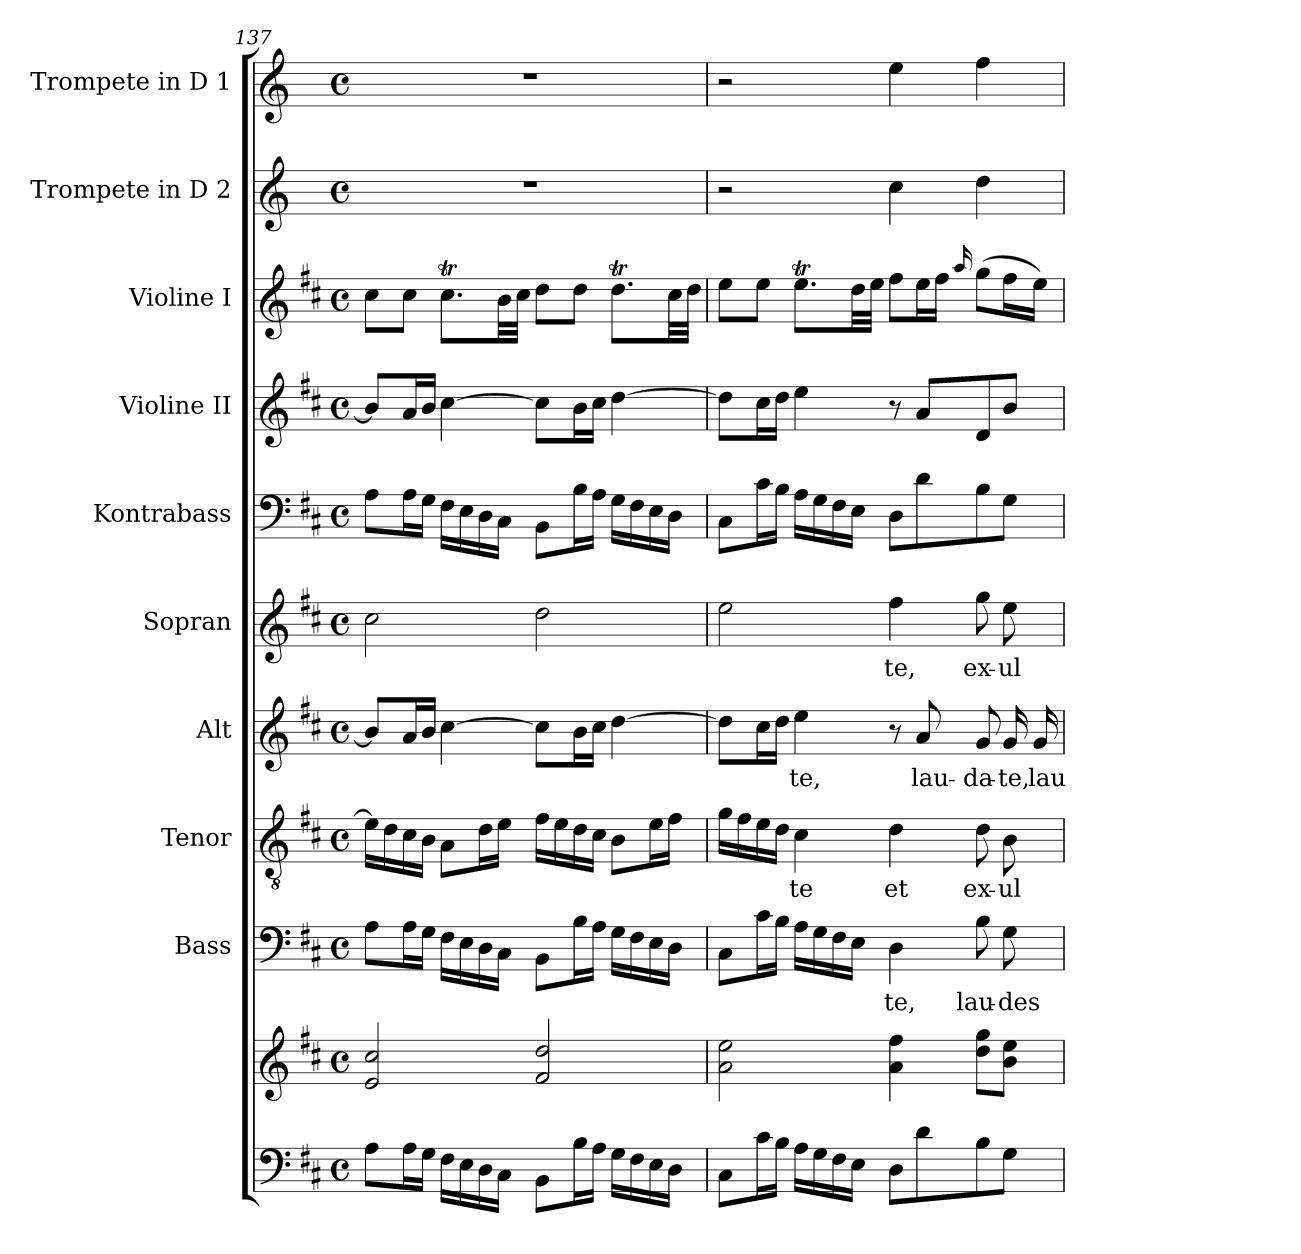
**kern	**kern	**kern	**text	**kern	**text	**kern	**text	**kern	**text	**kern	**kern	**kern	**kern	**kern
*part10	*part10	*part9	*part9	*part8	*part8	*part7	*part7	*part6	*part6	*part5	*part4	*part3	*part2	*part1
*staff11	*staff10	*staff9	*staff9	*staff8	*staff8	*staff7	*staff7	*staff6	*staff6	*staff5	*staff4	*staff3	*staff2	*staff1
*	*	*I"Bass	*	*I"Tenor	*	*I"Alt	*	*I"Sopran	*	*I"Kontrabass	*I"Violine II	*I"Violine I	*I"Trompete in D 2	*I"Trompete in D 1
*	*	*I'B.	*	*I'T.	*	*I'A.	*	*I'S.	*	*I'Kb.	*I'Vl. II	*I'Vl. I	*I'Trp. D 2	*I'Trp. D 1
*clefF4	*clefG2	*clefF4	*	*clefGv2	*	*clefG2	*	*clefG2	*	*clefF4	*clefG2	*clefG2	*clefG2	*clefG2
*	*	*	*	*	*	*	*	*	*	*ITrd7c12	*	*	*ITrd-1c-2	*ITrd-1c-2
*k[f#c#]	*k[f#c#]	*k[f#c#]	*	*k[f#c#]	*	*k[f#c#]	*	*k[f#c#]	*	*k[f#c#]	*k[f#c#]	*k[f#c#]	*k[f#c#]	*k[f#c#]
*D:	*D:	*D:	*	*D:	*	*D:	*	*D:	*	*D:	*D:	*D:	*D:	*D:
*M4/4	*M4/4	*M4/4	*	*M4/4	*	*M4/4	*	*M4/4	*	*M4/4	*M4/4	*M4/4	*M4/4	*M4/4
*met(c)	*met(c)	*met(c)	*	*met(c)	*	*met(c)	*	*met(c)	*	*met(c)	*met(c)	*met(c)	*met(c)	*met(c)
=137	=137	=137	=137	=137	=137	=137	=137	=137	=137	=137	=137	=137	=137	=137
8A\L	2e/ 2cc#/	8A\L	.	16e\LL]	.	8b/L]	.	2cc#\	.	8AA\L	8b/L]	8cc#\L	1r	1r
.	.	.	.	16d\	.	.	.	.	.	.	.	.	.	.
16A\L	.	16A\L	.	16c#\	.	16a/L	.	.	.	16AA\L	16a/L	8cc#\J	.	.
16G\JJ	.	16G\JJ	.	16B\JJ	.	16b/JJ	.	.	.	16GG\JJ	16b/JJ	.	.	.
16F#\LL	.	16F#\LL	.	8A\L	.	[4cc#\	.	.	.	16FF#\LL	[4cc#\	8.cc#t\L	.	.
16E\	.	16E\	.	.	.	.	.	.	.	16EE\	.	.	.	.
16D\	.	16D\	.	16d\L	.	.	.	.	.	16DD\	.	.	.	.
16C#\JJ	.	16C#\JJ	.	16e\JJ	.	.	.	.	.	16CC#\JJ	.	32b\LL	.	.
.	.	.	.	.	.	.	.	.	.	.	.	32cc#\JJJ	.	.
8BB\L	2f#/ 2dd/	8BB\L	.	16f#\LL	.	8cc#\L]	.	2dd\	.	8BBB\L	8cc#\L]	8dd\L	.	.
.	.	.	.	16e\	.	.	.	.	.	.	.	.	.	.
16B\L	.	16B\L	.	16d\	.	16b\L	.	.	.	16BB\L	16b\L	8dd\J	.	.
16A\JJ	.	16A\JJ	.	16c#\JJ	.	16cc#\JJ	.	.	.	16AA\JJ	16cc#\JJ	.	.	.
16G\LL	.	16G\LL	.	8B\L	.	[4dd\	.	.	.	16GG\LL	[4dd\	8.ddT\L	.	.
16F#\	.	16F#\	.	.	.	.	.	.	.	16FF#\	.	.	.	.
16E\	.	16E\	.	16e\L	.	.	.	.	.	16EE\	.	.	.	.
16D\JJ	.	16D\JJ	.	16f#\JJ	.	.	.	.	.	16DD\JJ	.	32cc#\LL	.	.
.	.	.	.	.	.	.	.	.	.	.	.	32dd\JJJ	.	.
!!LO:PB:g=z
=138	=138	=138	=138	=138	=138	=138	=138	=138	=138	=138	=138	=138	=138	=138
8C#\L	2a\ 2ee\	8C#\L	.	16g\LL	.	8dd\L]	.	2ee\	.	8CC#\L	8dd\L]	8ee\L	2r	2r
.	.	.	.	16f#\	.	.	.	.	.	.	.	.	.	.
16c#\L	.	16c#\L	.	16e\	.	16cc#\L	.	.	.	16C#\L	16cc#\L	8ee\J	.	.
16B\JJ	.	16B\JJ	.	16d\JJ	.	16dd\JJ	.	.	.	16BB\JJ	16dd\JJ	.	.	.
!	!	!	!	!	!LO:LY:b	!	!LO:LY:b	!	!	!	!	!	!	!
16A\LL	.	16A\LL	.	4c#\	-te	4ee\	-te,	.	.	16AA\LL	4ee\	8.eeT\L	.	.
16G\	.	16G\	.	.	.	.	.	.	.	16GG\	.	.	.	.
16F#\	.	16F#\	.	.	.	.	.	.	.	16FF#\	.	.	.	.
16E\JJ	.	16E\JJ	.	.	.	.	.	.	.	16EE\JJ	.	32dd\LL	.	.
.	.	.	.	.	.	.	.	.	.	.	.	32ee\JJJ	.	.
!	!	!	!LO:LY:b	!	!LO:LY:b	!	!	!	!LO:LY:b	!	!	!	!	!
8D\L	4a\ 4ff#\	4D\	-te,	4d\	et	8r	.	4ff#\	-te,	8DD\L	8r	8ff#\L	4dd\	4ff#\
!	!	!	!	!	!	!	!LO:LY:b	!	!	!	!	!	!	!
8d\	.	.	.	.	.	8a/	lau-	.	.	8D\	8a/L	16ee\L	.	.
.	.	.	.	.	.	.	.	.	.	.	.	16ff#\JJ	.	.
.	.	.	.	.	.	.	.	.	.	.	.	16qqaa/	.	.
!	!	!	!LO:LY:b	!	!LO:LY:b	!	!LO:LY:b	!	!LO:LY:b	!	!	!	!	!
8B\	8dd\ 8gg\L	8B\	lau-	8d\	ex-	8g/	-da-	8gg\	ex-	8BB\	8d/	(>8gg\L	4ee\	4gg\
!	!	!	!LO:LY:b	!	!LO:LY:b	!	!LO:LY:b	!	!LO:LY:b	!	!	!	!	!
8G\J	8b\ 8ee\J	8G\	-des	8B\	-ul-	16g/	-te,	8ee\	-ul-	8GG\J	8b/J	16ff#\L	.	.
!	!	!	!	!	!	!	!LO:LY:b	!	!	!	!	!	!	!
.	.	.	.	.	.	16g/	lau-	.	.	.	.	16ee\JJ)	.	.
=	=	=	=	=	=	=	=	=	=	=	=	=	=	=
*-	*-	*-	*-	*-	*-	*-	*-	*-	*-	*-	*-	*-	*-	*-
